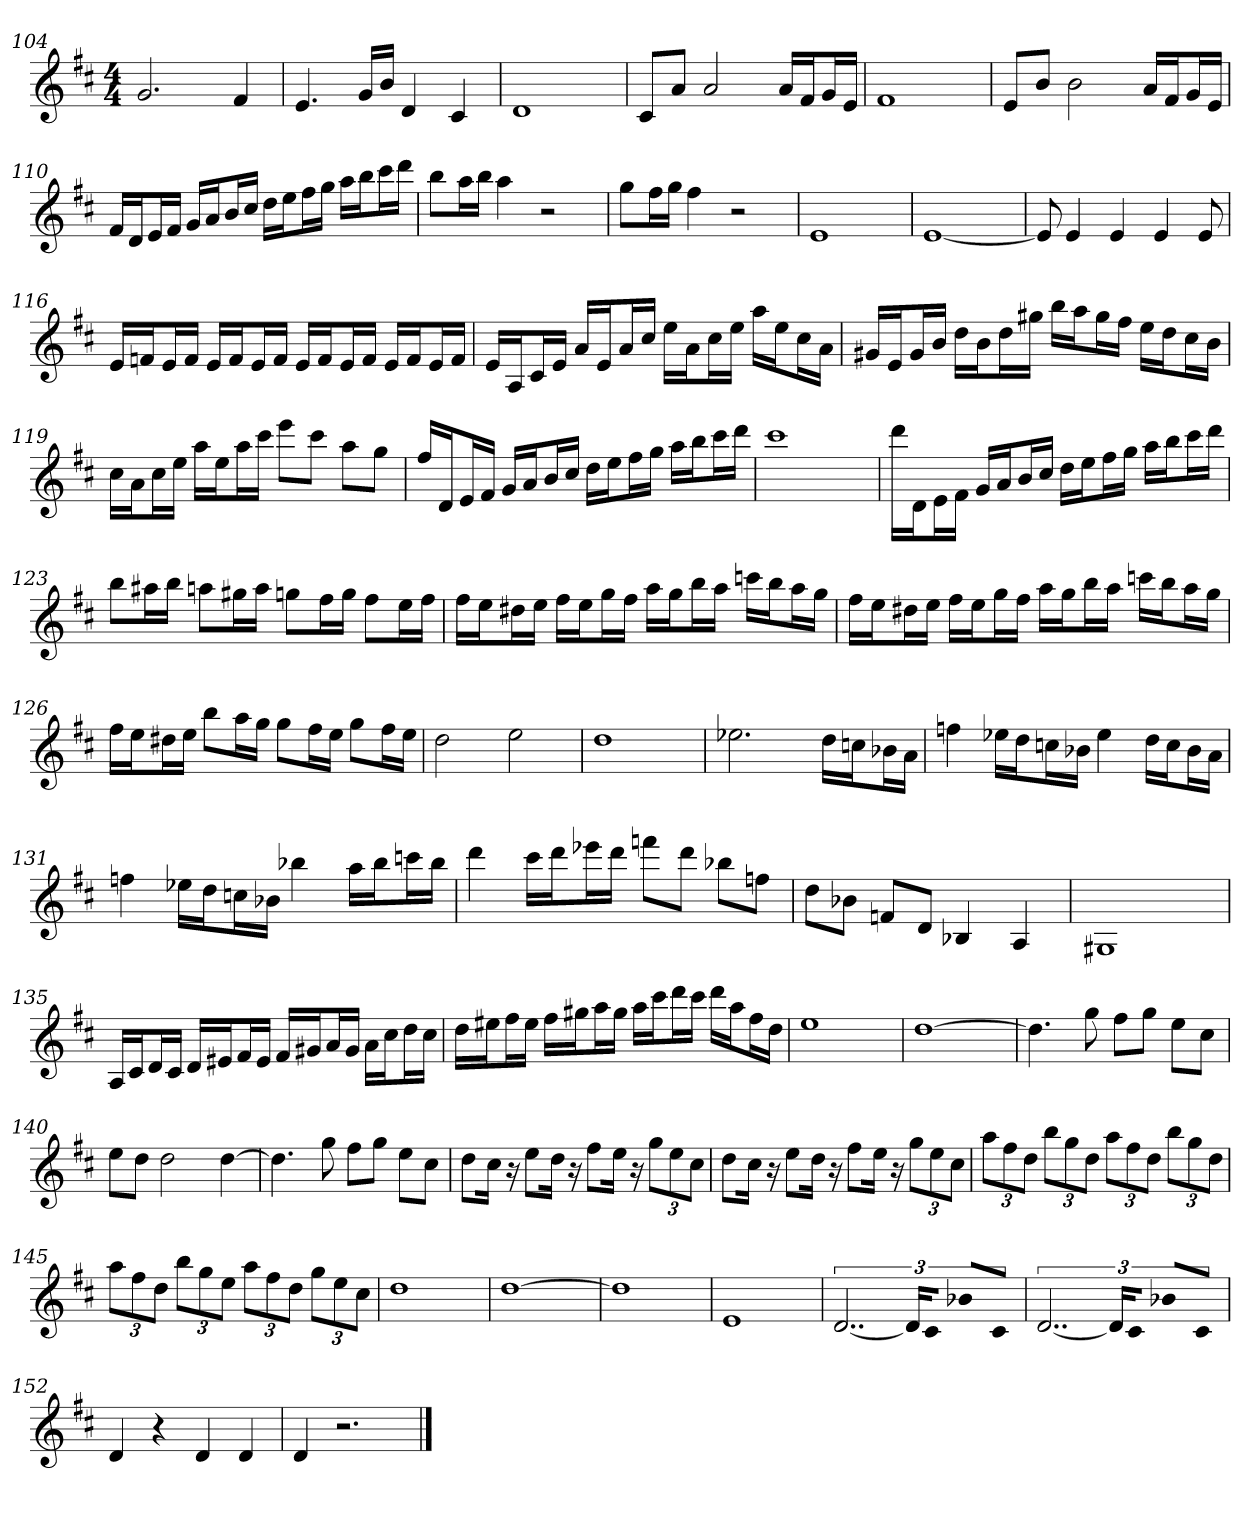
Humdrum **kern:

**kern
*part1
*staff1
*k[f#c#]
*D:
*M4/4
=104
2.g
4f#
=105
4.e
16gLL
16bJJ
4d
4c#
=106
1d
=107
8c#L
8aJ
2a
16aLL
16f#J
16gL
16eJJ
=108
1f#
=109
8eL
8bJ
2b
16aLL
16f#J
16gL
16eJJ
=110
16f#LL
16dJ
16eL
16f#JJ
16gLL
16aJ
16bL
16cc#JJ
16ddLL
16eeJ
16ff#L
16ggJJ
16aaLL
16bbJ
16ccc#L
16dddJJ
=111
8bbL
16aaL
16bbJJ
4aa
2r
=112
8ggL
16ff#L
16ggJJ
4ff#
2r
=113
1e
=114
[1e
=115
8e]
4e
4e
4e
8e
=116
16eLL
16fnJ
16eL
16fJJ
16eLL
16fJ
16eL
16fJJ
16eLL
16fJ
16eL
16fJJ
16eLL
16fJ
16eL
16fJJ
=117
16eLL
16AJ
16c#L
16eJJ
16aLL
16eJ
16aL
16cc#JJ
16eeLL
16aJ
16cc#L
16eeJJ
16aaLL
16eeJ
16cc#L
16aJJ
=118
16g#XLL
16eJ
16g#L
16bJJ
16ddLL
16bJ
16ddL
16gg#XJJ
16bbLL
16aaJ
16gg#L
16ff#JJ
16eeLL
16ddJ
16cc#L
16bJJ
=119
16cc#LL
16aJ
16cc#L
16eeJJ
16aaLL
16eeJ
16aaL
16ccc#JJ
8eeeL
8ccc#J
8aaL
8ggJ
=120
16ff#LL
16dJ
16eL
16f#JJ
16gLL
16aJ
16bL
16cc#JJ
16ddLL
16eeJ
16ff#L
16ggJJ
16aaLL
16bbJ
16ccc#L
16dddJJ
=121
1ccc#
=122
16dddLL
16dJ
16eL
16f#JJ
16gLL
16aJ
16bL
16cc#JJ
16ddLL
16eeJ
16ff#L
16ggJJ
16aaLL
16bbJ
16ccc#L
16dddJJ
=123
8bbL
16aa#XL
16bbJJ
8aanL
16gg#XL
16aaJJ
8ggnL
16ff#L
16ggJJ
8ff#L
16eeL
16ff#JJ
=124
16ff#LL
16eeJ
16dd#XL
16eeJJ
16ff#LL
16eeJ
16ggL
16ff#JJ
16aaLL
16ggJ
16bbL
16aaJJ
16cccnLL
16bbJ
16aaL
16ggJJ
=125
16ff#LL
16eeJ
16dd#XL
16eeJJ
16ff#LL
16eeJ
16ggL
16ff#JJ
16aaLL
16ggJ
16bbL
16aaJJ
16cccnLL
16bbJ
16aaL
16ggJJ
=126
16ff#LL
16eeJ
16dd#XL
16eeJJ
8bbL
16aaL
16ggJJ
8ggL
16ff#L
16eeJJ
8ggL
16ff#L
16eeJJ
=127
2dd
2ee
=128
1dd
=129
2.ee-X
16ddLL
16ccnJ
16b-XL
16aJJ
=130
4ffn
16ee-XLL
16ddJ
16ccnL
16b-XJJ
4ee-
16ddLL
16ccJ
16b-L
16aJJ
=131
4ffn
16ee-XLL
16ddJ
16ccnL
16b-XJJ
4bb-X
16aaLL
16bb-J
16cccnL
16bb-JJ
=132
4ddd
16ccc#LL
16dddJ
16eee-XL
16dddJJ
8fffnL
8dddJ
8bb-XL
8ffnJ
=133
8ddL
8b-XJ
8fnL
8dJ
4B-X
4A
=134
1G#X
=135
16ALL
16c#J
16dL
16c#JJ
16dLL
16e#XJ
16f#L
16e#JJ
16f#LL
16g#XJ
16aL
16g#JJ
16aLL
16cc#J
16ddL
16cc#JJ
=136
16ddLL
16ee#XJ
16ff#L
16ee#JJ
16ff#LL
16gg#XJ
16aaL
16gg#JJ
16aaLL
16ccc#J
16dddL
16ccc#JJ
16dddLL
16aaJ
16ff#L
16ddJJ
=137
1ee
=138
[1dd
=139
4.dd]
8gg
8ff#L
8ggJ
8eeL
8cc#J
=140
8eeL
8ddJ
2dd
[4dd
=141
4.dd]
8gg
8ff#L
8ggJ
8eeL
8cc#J
=142
8ddL
16cc#Jk
16r
8eeL
16ddJk
16r
8ff#L
16eeJk
16r
12ggL
12ee
12cc#J
=143
8ddL
16cc#Jk
16r
8eeL
16ddJk
16r
8ff#L
16eeJk
16r
12ggL
12ee
12cc#J
=144
12aaL
12ff#
12ddJ
12bbL
12gg
12ddJ
12aaL
12ff#
12ddJ
12bbL
12gg
12ddJ
=145
12aaL
12ff#
12ddJ
12bbL
12gg
12eeJ
12aaL
12ff#
12ddJ
12ggL
12ee
12cc#J
=146
1dd
=147
[1dd
=148
1dd]
=149
1e
=150
[3..d
24dKL]
8c#J
8b-XL
8c#J
=151
[3..d
24dKL]
8c#J
8b-XL
8c#J
=152
4d
4r
4d
4d
=153
4d
2.r
==
*-
